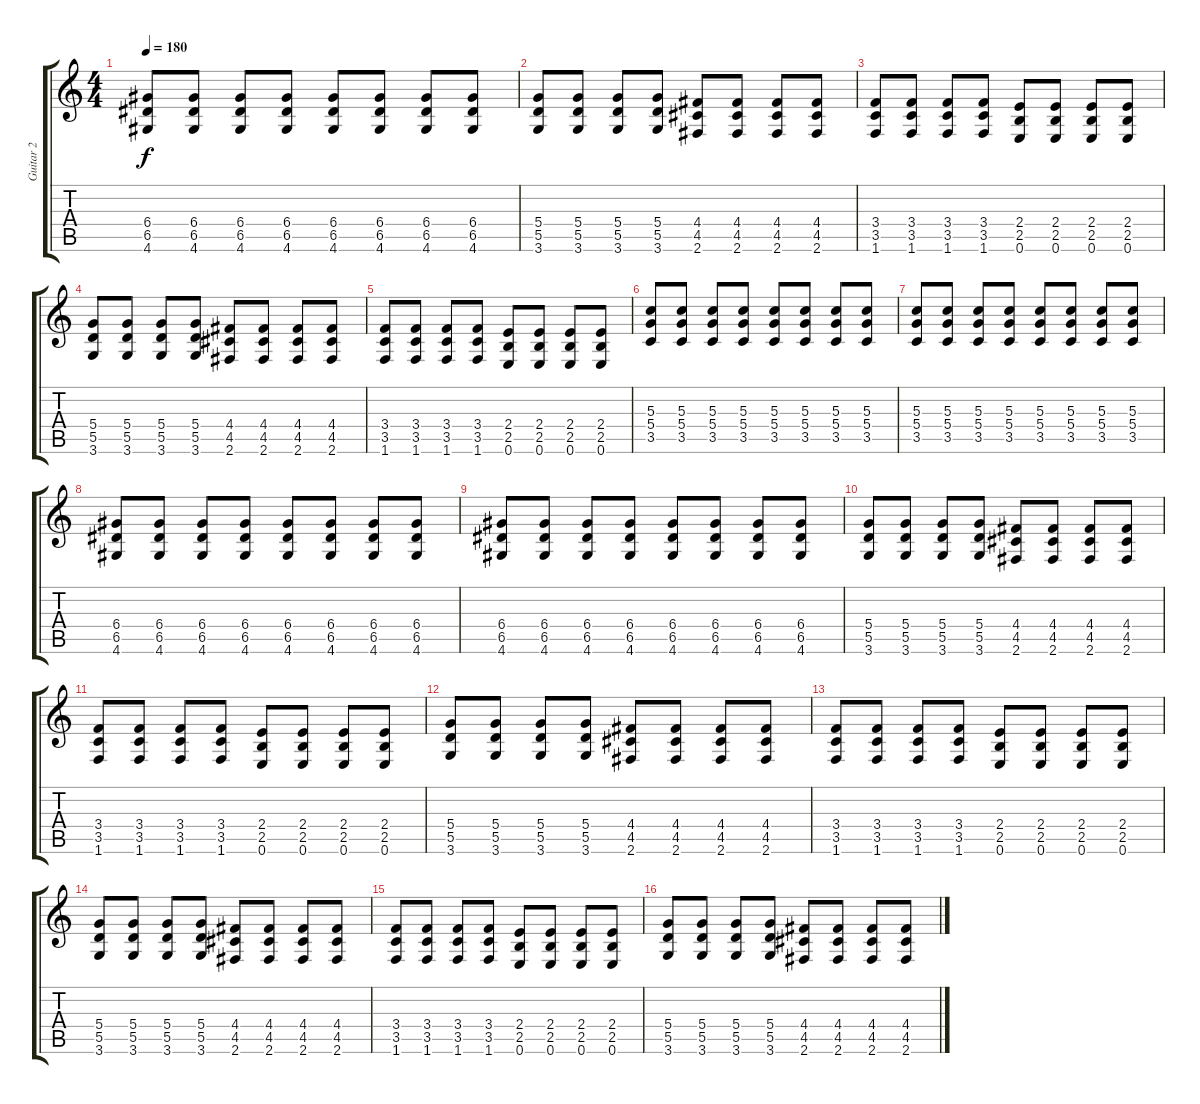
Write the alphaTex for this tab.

\track ("Guitar 2" "Guitar 2") {instrument overdrivenguitar}
\staff {score tabs}
\tuning (E4 B3 G3 D3 A2 E2) {hide}
\ts (4 4)
\tempo 180
\clef g2
\ks c
(6.4 6.5 4.6).8{dy f} (6.4 6.5 4.6).8 (6.4 6.5 4.6).8 (6.4 6.5 4.6).8 (6.4 6.5 4.6).8 (6.4 6.5 4.6).8 (6.4 6.5 4.6).8 (6.4 6.5 4.6).8 |
(5.4 5.5 3.6).8 (5.4 5.5 3.6).8 (5.4 5.5 3.6).8 (5.4 5.5 3.6).8 (4.4 4.5 2.6).8 (4.4 4.5 2.6).8 (4.4 4.5 2.6).8 (4.4 4.5 2.6).8 |
(3.4 3.5 1.6).8 (3.4 3.5 1.6).8 (3.4 3.5 1.6).8 (3.4 3.5 1.6).8 (2.4 2.5 0.6).8 (2.4 2.5 0.6).8 (2.4 2.5 0.6).8 (2.4 2.5 0.6).8 |
(5.4 5.5 3.6).8 (5.4 5.5 3.6).8 (5.4 5.5 3.6).8 (5.4 5.5 3.6).8 (4.4 4.5 2.6).8 (4.4 4.5 2.6).8 (4.4 4.5 2.6).8 (4.4 4.5 2.6).8 |
(3.4 3.5 1.6).8 (3.4 3.5 1.6).8 (3.4 3.5 1.6).8 (3.4 3.5 1.6).8 (2.4 2.5 0.6).8 (2.4 2.5 0.6).8 (2.4 2.5 0.6).8 (2.4 2.5 0.6).8 |
(5.3 5.4 3.5).8 (5.3 5.4 3.5).8 (5.3 5.4 3.5).8 (5.3 5.4 3.5).8 (5.3 5.4 3.5).8 (5.3 5.4 3.5).8 (5.3 5.4 3.5).8 (5.3 5.4 3.5).8 |
(5.3 5.4 3.5).8 (5.3 5.4 3.5).8 (5.3 5.4 3.5).8 (5.3 5.4 3.5).8 (5.3 5.4 3.5).8 (5.3 5.4 3.5).8 (5.3 5.4 3.5).8 (5.3 5.4 3.5).8 |
(6.4 6.5 4.6).8 (6.4 6.5 4.6).8 (6.4 6.5 4.6).8 (6.4 6.5 4.6).8 (6.4 6.5 4.6).8 (6.4 6.5 4.6).8 (6.4 6.5 4.6).8 (6.4 6.5 4.6).8 |
(6.4 6.5 4.6).8 (6.4 6.5 4.6).8 (6.4 6.5 4.6).8 (6.4 6.5 4.6).8 (6.4 6.5 4.6).8 (6.4 6.5 4.6).8 (6.4 6.5 4.6).8 (6.4 6.5 4.6).8 |
(5.4 5.5 3.6).8 (5.4 5.5 3.6).8 (5.4 5.5 3.6).8 (5.4 5.5 3.6).8 (4.4 4.5 2.6).8 (4.4 4.5 2.6).8 (4.4 4.5 2.6).8 (4.4 4.5 2.6).8 |
(3.4 3.5 1.6).8 (3.4 3.5 1.6).8 (3.4 3.5 1.6).8 (3.4 3.5 1.6).8 (2.4 2.5 0.6).8 (2.4 2.5 0.6).8 (2.4 2.5 0.6).8 (2.4 2.5 0.6).8 |
(5.4 5.5 3.6).8 (5.4 5.5 3.6).8 (5.4 5.5 3.6).8 (5.4 5.5 3.6).8 (4.4 4.5 2.6).8 (4.4 4.5 2.6).8 (4.4 4.5 2.6).8 (4.4 4.5 2.6).8 |
(3.4 3.5 1.6).8 (3.4 3.5 1.6).8 (3.4 3.5 1.6).8 (3.4 3.5 1.6).8 (2.4 2.5 0.6).8 (2.4 2.5 0.6).8 (2.4 2.5 0.6).8 (2.4 2.5 0.6).8 |
(5.4 5.5 3.6).8 (5.4 5.5 3.6).8 (5.4 5.5 3.6).8 (5.4 5.5 3.6).8 (4.4 4.5 2.6).8 (4.4 4.5 2.6).8 (4.4 4.5 2.6).8 (4.4 4.5 2.6).8 |
(3.4 3.5 1.6).8 (3.4 3.5 1.6).8 (3.4 3.5 1.6).8 (3.4 3.5 1.6).8 (2.4 2.5 0.6).8 (2.4 2.5 0.6).8 (2.4 2.5 0.6).8 (2.4 2.5 0.6).8 |
(5.4 5.5 3.6).8 (5.4 5.5 3.6).8 (5.4 5.5 3.6).8 (5.4 5.5 3.6).8 (4.4 4.5 2.6).8 (4.4 4.5 2.6).8 (4.4 4.5 2.6).8 (4.4 4.5 2.6).8
